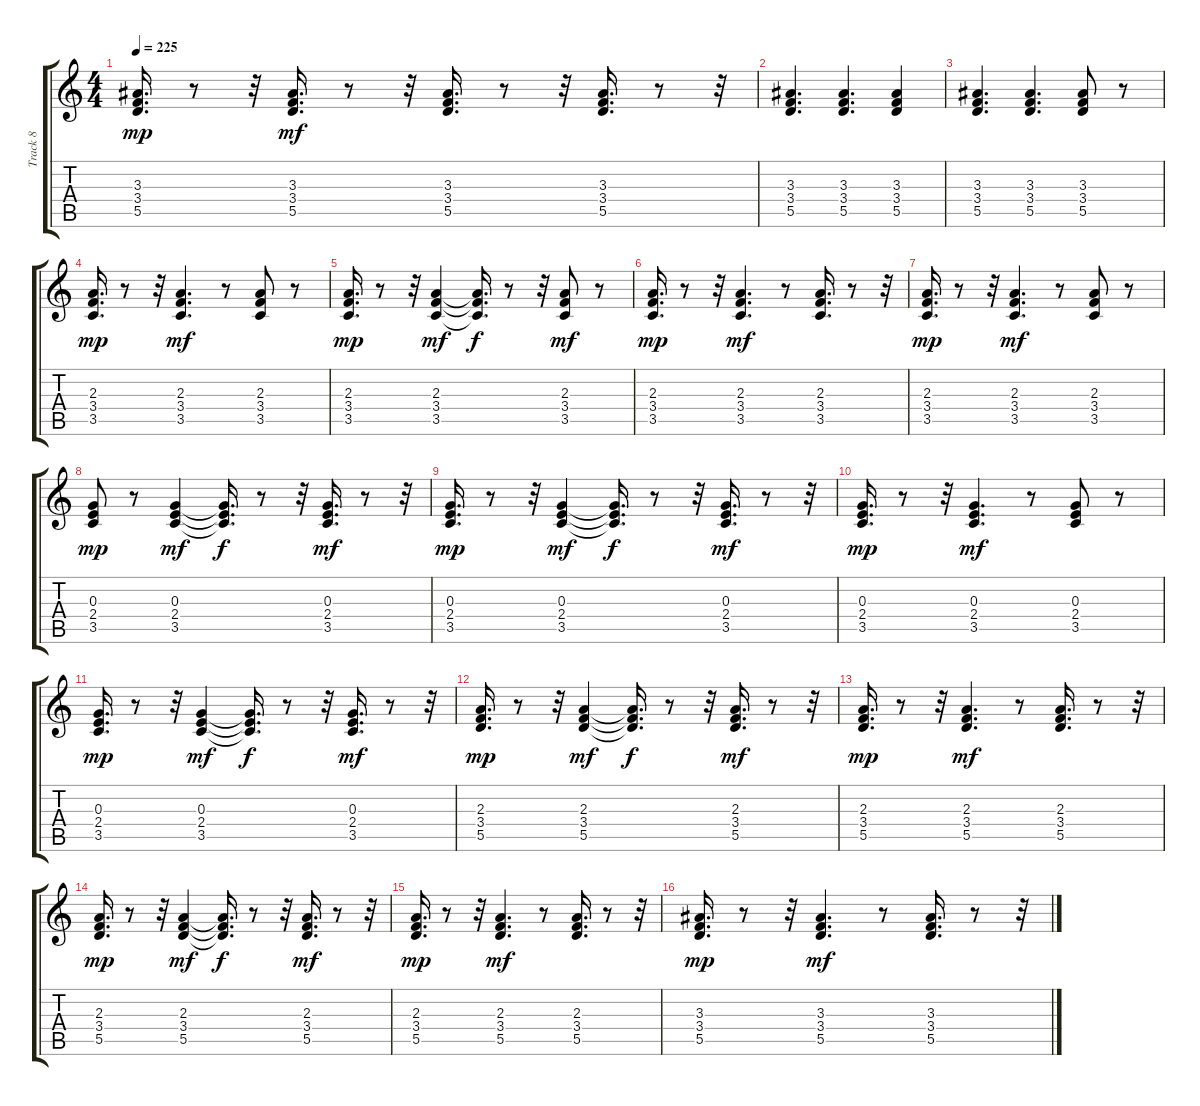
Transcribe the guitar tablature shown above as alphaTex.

\track ("Track 8" "Track 8") {instrument acousticguitarsteel}
\staff {score tabs}
\tuning (E4 B3 G3 D3 A2 E2) {hide}
\ts (4 4)
\tempo 225
\clef g2
\ks c
(3.3 3.4 5.5).16{d dy mp} r.8 r.32 (3.3 3.4 5.5).16{d dy mf} r.8 r.32 (3.3 3.4 5.5).16{d} r.8 r.32 (3.3 3.4 5.5).16{d} r.8 r.32 |
(3.3 3.4 5.5).4{d} (3.3 3.4 5.5).4{d} (3.3 3.4 5.5).4 |
(3.3 3.4 5.5).4{d} (3.3 3.4 5.5).4{d} (3.3 3.4 5.5).8 r.8 |
(2.3 3.4 3.5).16{d dy mp} r.8 r.32 (2.3 3.4 3.5).4{d dy mf} r.8 (2.3 3.4 3.5).8 r.8 |
(2.3 3.4 3.5).16{d dy mp} r.8 r.32 (2.3 3.4 3.5).4{dy mf} (2.3{t} 3.4{t} 3.5{t}).16{d dy f} r.8 r.32 (2.3 3.4 3.5).8{dy mf} r.8 |
(2.3 3.4 3.5).16{d dy mp} r.8 r.32 (2.3 3.4 3.5).4{d dy mf} r.8 (2.3 3.4 3.5).16{d} r.8 r.32 |
(2.3 3.4 3.5).16{d dy mp} r.8 r.32 (2.3 3.4 3.5).4{d dy mf} r.8 (2.3 3.4 3.5).8 r.8 |
(0.3 2.4 3.5).8{dy mp} r.8 (0.3 2.4 3.5).4{dy mf} (0.3{t} 2.4{t} 3.5{t}).16{d dy f} r.8 r.32 (0.3 2.4 3.5).16{d dy mf} r.8 r.32 |
(0.3 2.4 3.5).16{d dy mp} r.8 r.32 (0.3 2.4 3.5).4{dy mf} (0.3{t} 2.4{t} 3.5{t}).16{d dy f} r.8 r.32 (0.3 2.4 3.5).16{d dy mf} r.8 r.32 |
(0.3 2.4 3.5).16{d dy mp} r.8 r.32 (0.3 2.4 3.5).4{d dy mf} r.8 (0.3 2.4 3.5).8 r.8 |
(0.3 2.4 3.5).16{d dy mp} r.8 r.32 (0.3 2.4 3.5).4{dy mf} (0.3{t} 2.4{t} 3.5{t}).16{d dy f} r.8 r.32 (0.3 2.4 3.5).16{d dy mf} r.8 r.32 |
(2.3 3.4 5.5).16{d dy mp} r.8 r.32 (2.3 3.4 5.5).4{dy mf} (2.3{t} 3.4{t} 5.5{t}).16{d dy f} r.8 r.32 (2.3 3.4 5.5).16{d dy mf} r.8 r.32 |
(2.3 3.4 5.5).16{d dy mp} r.8 r.32 (2.3 3.4 5.5).4{d dy mf} r.8 (2.3 3.4 5.5).16{d} r.8 r.32 |
(2.3 3.4 5.5).16{d dy mp} r.8 r.32 (2.3 3.4 5.5).4{dy mf} (2.3{t} 3.4{t} 5.5{t}).16{d dy f} r.8 r.32 (2.3 3.4 5.5).16{d dy mf} r.8 r.32 |
(2.3 3.4 5.5).16{d dy mp} r.8 r.32 (2.3 3.4 5.5).4{d dy mf} r.8 (2.3 3.4 5.5).16{d} r.8 r.32 |
(3.3 3.4 5.5).16{d dy mp} r.8 r.32 (3.3 3.4 5.5).4{d dy mf} r.8 (3.3 3.4 5.5).16{d} r.8 r.32
